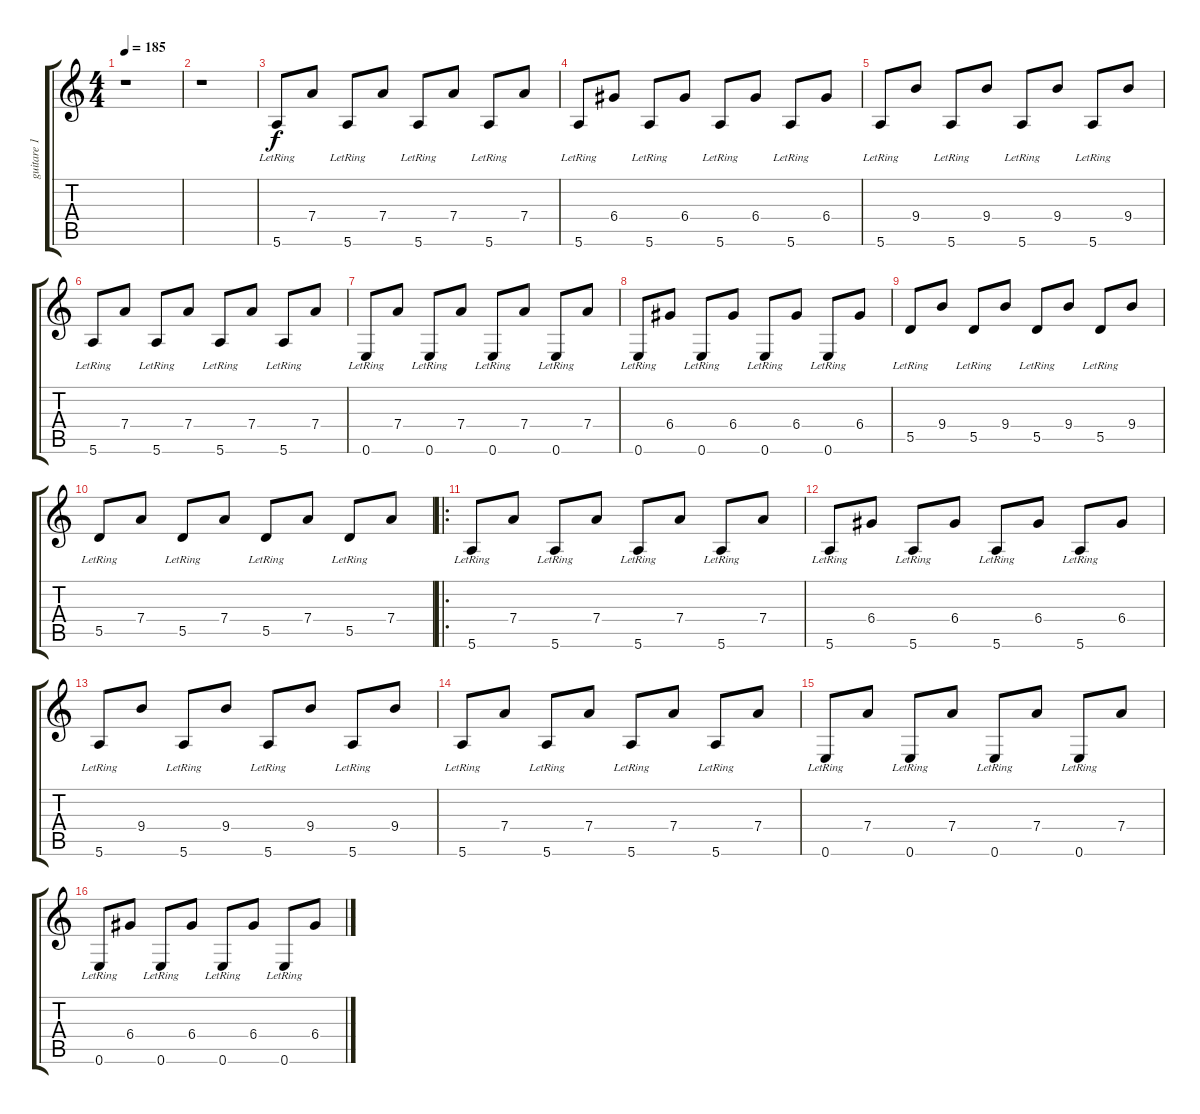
\track ("guitare 1" "guitare 1") {instrument overdrivenguitar}
\staff {score tabs}
\tuning (E4 B3 G3 D3 A2 E2) {hide}
\ts (4 4)
\tempo 185
\clef g2
\ks c
r.1{txt "" dy f instrument overdrivenguitar} |
r.1 |
5.6{lr}.8 7.4.8 5.6{lr}.8 7.4.8 5.6{lr}.8 7.4.8 5.6{lr}.8 7.4.8 |
5.6{lr}.8 6.4.8 5.6{lr}.8 6.4.8 5.6{lr}.8 6.4.8 5.6{lr}.8 6.4.8 |
5.6{lr}.8 9.4.8 5.6{lr}.8 9.4.8 5.6{lr}.8 9.4.8 5.6{lr}.8 9.4.8 |
5.6{lr}.8 7.4.8 5.6{lr}.8 7.4.8 5.6{lr}.8 7.4.8 5.6{lr}.8 7.4.8 |
0.6{lr}.8 7.4.8 0.6{lr}.8 7.4.8 0.6{lr}.8 7.4.8 0.6{lr}.8 7.4.8 |
0.6{lr}.8 6.4.8 0.6{lr}.8 6.4.8 0.6{lr}.8 6.4.8 0.6{lr}.8 6.4.8 |
5.5{lr}.8 9.4.8 5.5{lr}.8 9.4.8 5.5{lr}.8 9.4.8 5.5{lr}.8 9.4.8 |
5.5{lr}.8 7.4.8 5.5{lr}.8 7.4.8 5.5{lr}.8 7.4.8 5.5{lr}.8 7.4.8 |
\ro
5.6{lr}.8 7.4.8 5.6{lr}.8 7.4.8 5.6{lr}.8 7.4.8 5.6{lr}.8 7.4.8 |
5.6{lr}.8 6.4.8 5.6{lr}.8 6.4.8 5.6{lr}.8 6.4.8 5.6{lr}.8 6.4.8 |
5.6{lr}.8 9.4.8 5.6{lr}.8 9.4.8 5.6{lr}.8 9.4.8 5.6{lr}.8 9.4.8 |
5.6{lr}.8 7.4.8 5.6{lr}.8 7.4.8 5.6{lr}.8 7.4.8 5.6{lr}.8 7.4.8 |
0.6{lr}.8 7.4.8 0.6{lr}.8 7.4.8 0.6{lr}.8 7.4.8 0.6{lr}.8 7.4.8 |
0.6{lr}.8 6.4.8 0.6{lr}.8 6.4.8 0.6{lr}.8 6.4.8 0.6{lr}.8 6.4.8
